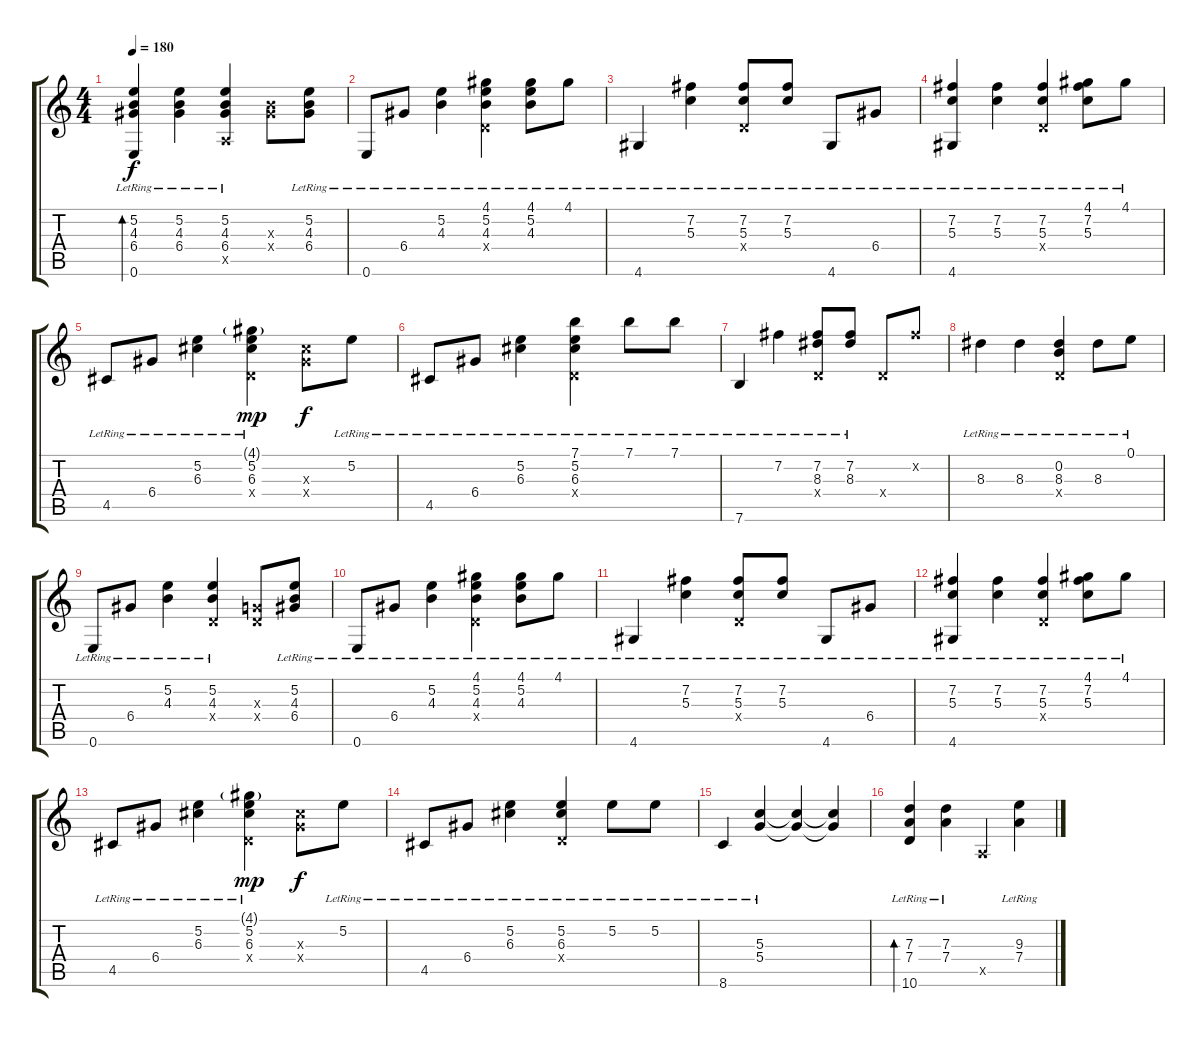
\track "" {instrument acousticguitarsteel}
\staff {score tabs}
\tuning (E4 B3 G3 D3 A2 E2) {hide}
\ts (4 4)
\tempo 180
\clef g2
\ks c
(5.2{lr} 4.3{lr} 6.4{lr} 0.6{lr}).4{bd 480 dy f} (5.2{lr} 4.3{lr} 6.4{lr}).4 (5.2{lr} 4.3{lr} 6.4{lr} 0.5{x}).4 (4.3{x} 6.4{x}).8 (5.2{lr} 4.3{lr} 6.4{lr}).8 |
0.6{lr}.8 6.4{lr}.8 (5.2{lr} 4.3{lr}).4 (4.1{lr} 5.2{lr} 4.3{lr} 0.4{x}).4 (4.1{lr} 5.2{lr} 4.3{lr}).8 4.1{lr}.8 |
4.6{lr}.4 (7.2{lr} 5.3{lr}).4 (7.2{lr} 5.3{lr} 0.4{x}).8 (7.2{lr} 5.3{lr}).8 4.6{lr}.8 6.4{lr}.8 |
(7.2 5.3 4.6{lr}).4 (7.2{lr} 5.3{lr}).4 (7.2{lr} 5.3{lr} 0.4{x}).4 (4.1{lr} 7.2{lr} 5.3{lr}).8 4.1{lr}.8 |
4.5{lr}.8 6.4{lr}.8 (5.2{lr} 6.3{lr}).4 (4.1{g lr} 5.2{lr} 6.3{lr} 0.4{x}).4{dy mp} (6.3{x} 6.4{x}).8{dy f} 5.2{lr}.8 |
4.5{lr}.8 6.4{lr}.8 (5.2{lr} 6.3{lr}).4 (7.1{lr} 5.2{lr} 6.3{lr} 0.4{x}).4 7.1{lr}.8 7.1{lr}.8 |
7.6{lr}.4 7.2{lr}.4 (7.2{lr} 8.3{lr} 0.4{x}).8 (7.2{lr} 8.3{lr}).8 0.4{x}.8 7.2{x}.8 |
8.3{lr}.4 8.3{lr}.4 (0.2{lr} 8.3{lr} 0.4{x}).4 8.3{lr}.8 0.1{lr}.8 |
0.6{lr}.8 6.4{lr}.8 (5.2{lr} 4.3{lr}).4 (5.2{lr} 4.3{lr} 0.4{x}).4 (0.3{x} 0.4{x}).8 (5.2{lr} 4.3{lr} 6.4{lr}).8 |
0.6{lr}.8 6.4{lr}.8 (5.2{lr} 4.3{lr}).4 (4.1{lr} 5.2{lr} 4.3{lr} 0.4{x}).4 (4.1{lr} 5.2{lr} 4.3{lr}).8 4.1{lr}.8 |
4.6{lr}.4 (7.2{lr} 5.3{lr}).4 (7.2{lr} 5.3{lr} 0.4{x}).8 (7.2{lr} 5.3{lr}).8 4.6{lr}.8 6.4{lr}.8 |
(7.2{lr} 5.3{lr} 4.6{lr}).4 (7.2{lr} 5.3{lr}).4 (7.2{lr} 5.3{lr} 0.4{x}).4 (4.1{lr} 7.2{lr} 5.3{lr}).8 4.1{lr}.8 |
4.5{lr}.8 6.4{lr}.8 (5.2{lr} 6.3{lr}).4 (4.1{g lr} 5.2{lr} 6.3{lr} 0.4{x}).4{dy mp} (6.3{x} 6.4{x}).8{dy f} 5.2{lr}.8 |
4.5{lr}.8 6.4{lr}.8 (5.2{lr} 6.3{lr}).4 (5.2{lr} 6.3{lr} 0.4{x}).4 5.2{lr}.8 5.2{lr}.8 |
8.6{lr}.4 (5.3{lr} 5.4{lr}).4 (5.3{t} 5.4{t}).4 (5.3{t} 5.4{t}).4 |
(7.3{lr} 7.4{lr} 10.6{lr}).4{bd 480} (7.3{lr} 7.4{lr}).4 0.5{x}.4 (9.3{lr} 7.4{lr}).4
